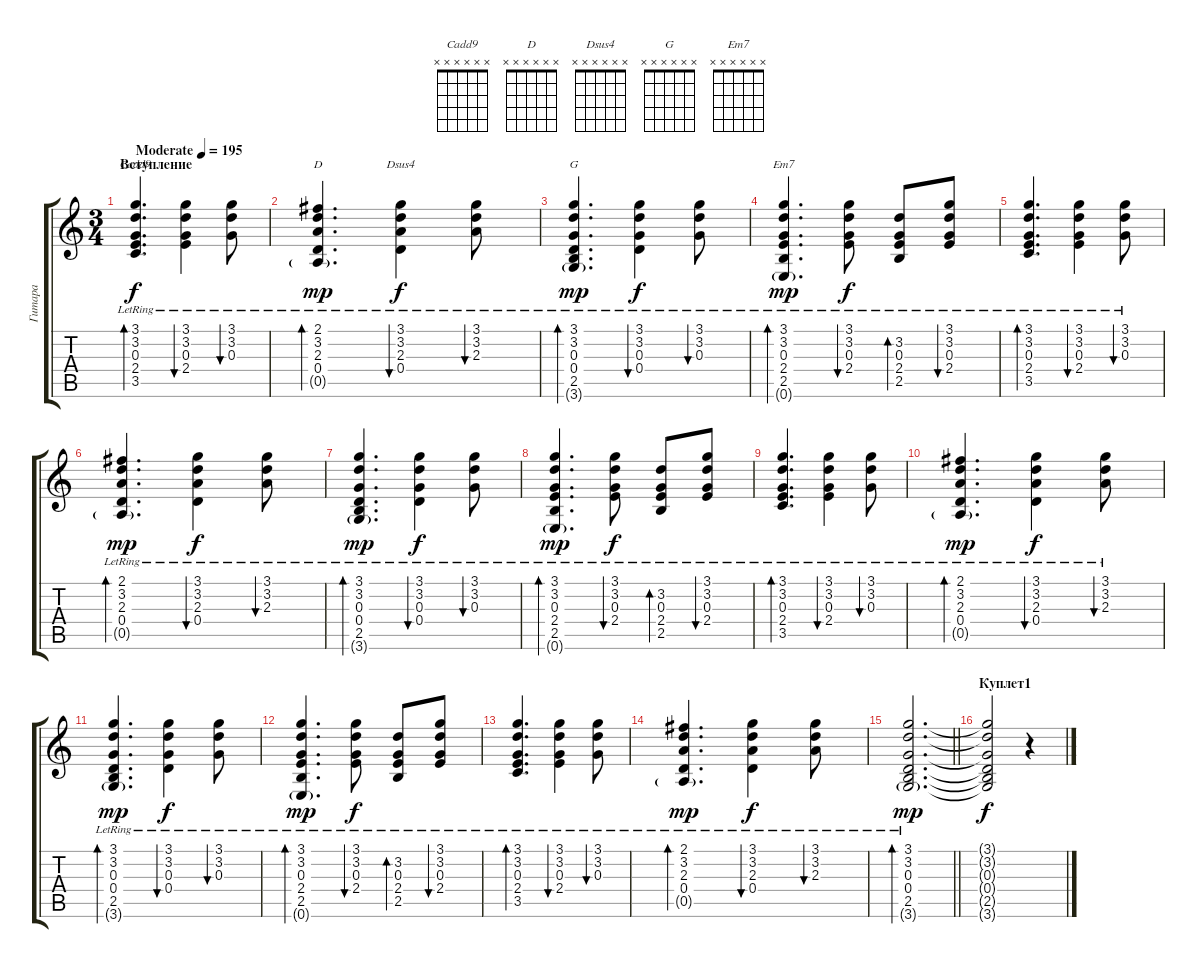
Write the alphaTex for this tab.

\track ("Гитара" "Гитара") {instrument acousticguitarsteel}
\staff {score tabs}
\tuning (E4 B3 G3 D3 A2 E2) {hide}
\chord ("Cadd9" x x x x x x)
\chord ("D" x x x x x x)
\chord ("Dsus4" x x x x x x)
\chord ("G" x x x x x x)
\chord ("Em7" x x x x x x)
\ts (3 4)
\section ("" "Вступление")
\tempo (195 "Moderate")
\clef g2
\ks c
(3.1{lr} 3.2{lr} 0.3{lr} 2.4{lr} 3.5{lr}).4{d bd 30 ch "Cadd9" dy f instrument acousticguitarsteel} (3.1{lr} 3.2{lr} 0.3{lr} 2.4{lr}).4{bu 60} (3.1{lr} 3.2{lr} 0.3{lr}).8{bu 60} |
(2.1{lr} 3.2{lr} 2.3{lr} 0.4{lr} 0.5{g}).4{d bd 60 ch "D" dy mp} (3.1{lr} 3.2{lr} 2.3{lr} 0.4{lr}).4{bu 60 ch "Dsus4" dy f} (3.1{lr} 3.2{lr} 2.3{lr}).8{bu 60} |
(3.1{lr} 3.2{lr} 0.3{lr} 0.4{lr} 2.5{lr} 3.6{g}).4{d bd 60 ch "G" dy mp} (3.1{lr} 3.2{lr} 0.3{lr} 0.4{lr}).4{bu 60 dy f} (3.1{lr} 3.2{lr} 0.3{lr}).8{bu 60} |
(3.1{lr} 3.2{lr} 0.3{lr} 2.4{lr} 2.5{lr} 0.6{g}).4{d bd 60 ch "Em7" dy mp} (3.1{lr} 3.2{lr} 0.3{lr} 2.4{lr}).8{bu 60 dy f} (3.2{lr} 0.3{lr} 2.4{lr} 2.5{lr}).8{bd 60} (3.1{lr} 3.2{lr} 0.3{lr} 2.4{lr}).8{bu 60} |
(3.1{lr} 3.2{lr} 0.3{lr} 2.4{lr} 3.5{lr}).4{d bd 30} (3.1{lr} 3.2{lr} 0.3{lr} 2.4{lr}).4{bu 60} (3.1{lr} 3.2{lr} 0.3{lr}).8{bu 60} |
(2.1{lr} 3.2{lr} 2.3{lr} 0.4{lr} 0.5{g}).4{d bd 60 dy mp} (3.1{lr} 3.2{lr} 2.3{lr} 0.4{lr}).4{bu 60 dy f} (3.1{lr} 3.2{lr} 2.3{lr}).8{bu 60} |
(3.1{lr} 3.2{lr} 0.3{lr} 0.4{lr} 2.5{lr} 3.6{g}).4{d bd 60 dy mp} (3.1{lr} 3.2{lr} 0.3{lr} 0.4{lr}).4{bu 60 dy f} (3.1{lr} 3.2{lr} 0.3{lr}).8{bu 60} |
(3.1{lr} 3.2{lr} 0.3{lr} 2.4{lr} 2.5{lr} 0.6{g}).4{d bd 60 dy mp} (3.1{lr} 3.2{lr} 0.3{lr} 2.4{lr}).8{bu 60 dy f} (3.2{lr} 0.3{lr} 2.4{lr} 2.5{lr}).8{bd 60} (3.1{lr} 3.2{lr} 0.3{lr} 2.4{lr}).8{bu 60} |
(3.1{lr} 3.2{lr} 0.3{lr} 2.4{lr} 3.5{lr}).4{d bd 30} (3.1{lr} 3.2{lr} 0.3{lr} 2.4{lr}).4{bu 60} (3.1{lr} 3.2{lr} 0.3{lr}).8{bu 60} |
(2.1{lr} 3.2{lr} 2.3{lr} 0.4{lr} 0.5{g}).4{d bd 60 dy mp} (3.1{lr} 3.2{lr} 2.3{lr} 0.4{lr}).4{bu 60 dy f} (3.1{lr} 3.2{lr} 2.3{lr}).8{bu 60} |
(3.1{lr} 3.2{lr} 0.3{lr} 0.4{lr} 2.5{lr} 3.6{g}).4{d bd 60 dy mp} (3.1{lr} 3.2{lr} 0.3{lr} 0.4{lr}).4{bu 60 dy f} (3.1{lr} 3.2{lr} 0.3{lr}).8{bu 60} |
(3.1{lr} 3.2{lr} 0.3{lr} 2.4{lr} 2.5{lr} 0.6{g}).4{d bd 60 dy mp} (3.1{lr} 3.2{lr} 0.3{lr} 2.4{lr}).8{bu 60 dy f} (3.2{lr} 0.3{lr} 2.4{lr} 2.5{lr}).8{bd 60} (3.1{lr} 3.2{lr} 0.3{lr} 2.4{lr}).8{bu 60} |
(3.1{lr} 3.2{lr} 0.3{lr} 2.4{lr} 3.5{lr}).4{d bd 30} (3.1{lr} 3.2{lr} 0.3{lr} 2.4{lr}).4{bu 60} (3.1{lr} 3.2{lr} 0.3{lr}).8{bu 60} |
(2.1{lr} 3.2{lr} 2.3{lr} 0.4{lr} 0.5{g}).4{d bd 60 dy mp} (3.1{lr} 3.2{lr} 2.3{lr} 0.4{lr}).4{bu 60 dy f} (3.1{lr} 3.2{lr} 2.3{lr}).8{bu 60} |
\barLineRight lightlight
(3.1{lr} 3.2{lr} 0.3{lr} 0.4{lr} 2.5{lr} 3.6{g}).2{d bd 60 dy mp} |
\section ("" "Куплет1")
(3.1{t} 3.2{t} 0.3{t} 0.4{t} 2.5{t} 3.6{t}).2{dy f} r.4
